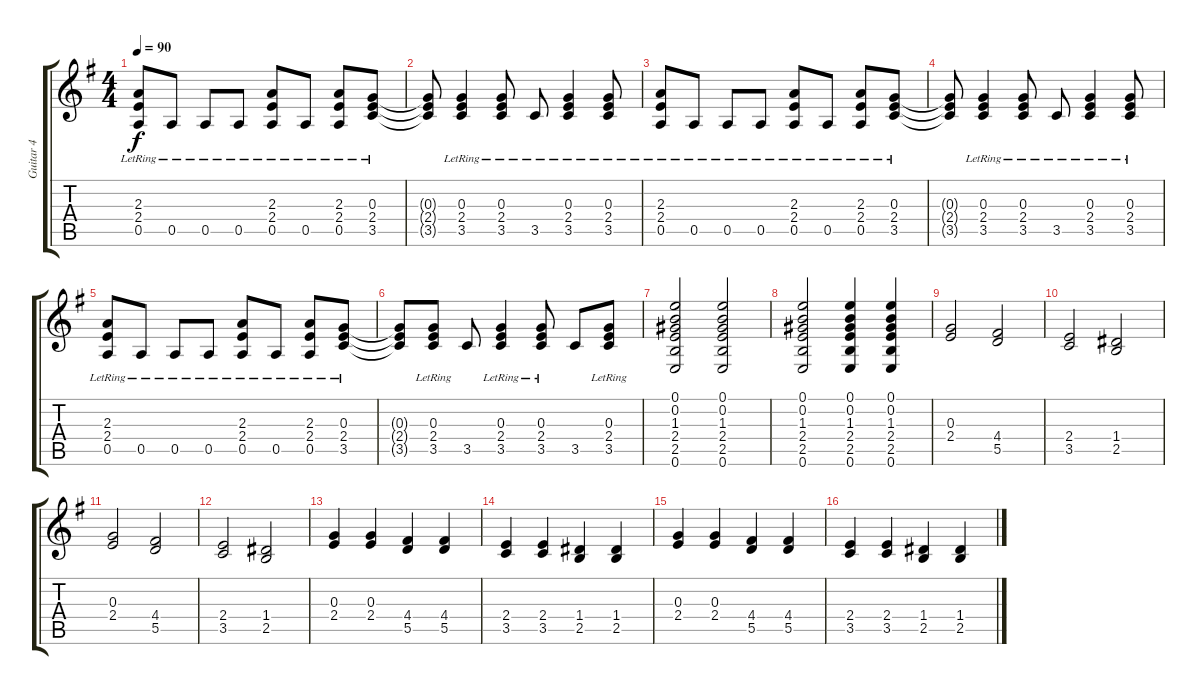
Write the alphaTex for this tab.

\track ("Guitar 4" "Guitar 4") {instrument acousticguitarnylon}
\staff {score tabs}
\tuning (E4 B3 G3 D3 A2 E2) {hide}
\ts (4 4)
\tempo 90
\clef g2
\ks g
(2.3{lr} 2.4{lr} 0.5{lr}).8{dy f} 0.5{lr}.8 0.5{lr}.8 0.5{lr}.8 (2.3{lr} 2.4{lr} 0.5{lr}).8 0.5{lr}.8 (2.3{lr} 2.4{lr} 0.5{lr}).8 (0.3{lr} 2.4{lr} 3.5{lr}).8 |
(0.3{t} 2.4{t} 3.5{t}).8 (0.3{lr} 2.4{lr} 3.5{lr}).4 (0.3{lr} 2.4{lr} 3.5{lr}).8 3.5{lr}.8 (0.3{lr} 2.4{lr} 3.5{lr}).4 (0.3{lr} 2.4{lr} 3.5{lr}).8 |
(2.3{lr} 2.4{lr} 0.5{lr}).8 0.5{lr}.8 0.5{lr}.8 0.5{lr}.8 (2.3{lr} 2.4{lr} 0.5{lr}).8 0.5{lr}.8 (2.3{lr} 2.4{lr} 0.5{lr}).8 (0.3{lr} 2.4{lr} 3.5{lr}).8 |
(0.3{t} 2.4{t} 3.5{t}).8 (0.3{lr} 2.4{lr} 3.5{lr}).4 (0.3{lr} 2.4{lr} 3.5{lr}).8 3.5{lr}.8 (0.3{lr} 2.4{lr} 3.5{lr}).4 (0.3{lr} 2.4{lr} 3.5{lr}).8 |
(2.3{lr} 2.4{lr} 0.5{lr}).8 0.5{lr}.8 0.5{lr}.8 0.5{lr}.8 (2.3{lr} 2.4{lr} 0.5{lr}).8 0.5{lr}.8 (2.3{lr} 2.4{lr} 0.5{lr}).8 (0.3{lr} 2.4{lr} 3.5{lr}).8 |
(0.3{t} 2.4{t} 3.5{t}).8 (0.3{lr} 2.4{lr} 3.5{lr}).8 3.5.8 (0.3{lr} 2.4{lr} 3.5{lr}).4 (0.3{lr} 2.4{lr} 3.5{lr}).8 3.5.8 (0.3{lr} 2.4{lr} 3.5{lr}).8 |
(0.1 0.2 1.3 2.4 2.5 0.6).2 (0.1 0.2 1.3 2.4 2.5 0.6).2 |
(0.1 0.2 1.3 2.4 2.5 0.6).2 (0.1 0.2 1.3 2.4 2.5 0.6).4 (0.1 0.2 1.3 2.4 2.5 0.6).4 |
(0.3 2.4).2 (4.4 5.5).2 |
(2.4 3.5).2 (1.4 2.5).2 |
(0.3 2.4).2 (4.4 5.5).2 |
(2.4 3.5).2 (1.4 2.5).2 |
(0.3 2.4).4 (0.3 2.4).4 (4.4 5.5).4 (4.4 5.5).4 |
(2.4 3.5).4 (2.4 3.5).4 (1.4 2.5).4 (1.4 2.5).4 |
(0.3 2.4).4 (0.3 2.4).4 (4.4 5.5).4 (4.4 5.5).4 |
(2.4 3.5).4 (2.4 3.5).4 (1.4 2.5).4 (1.4 2.5).4
